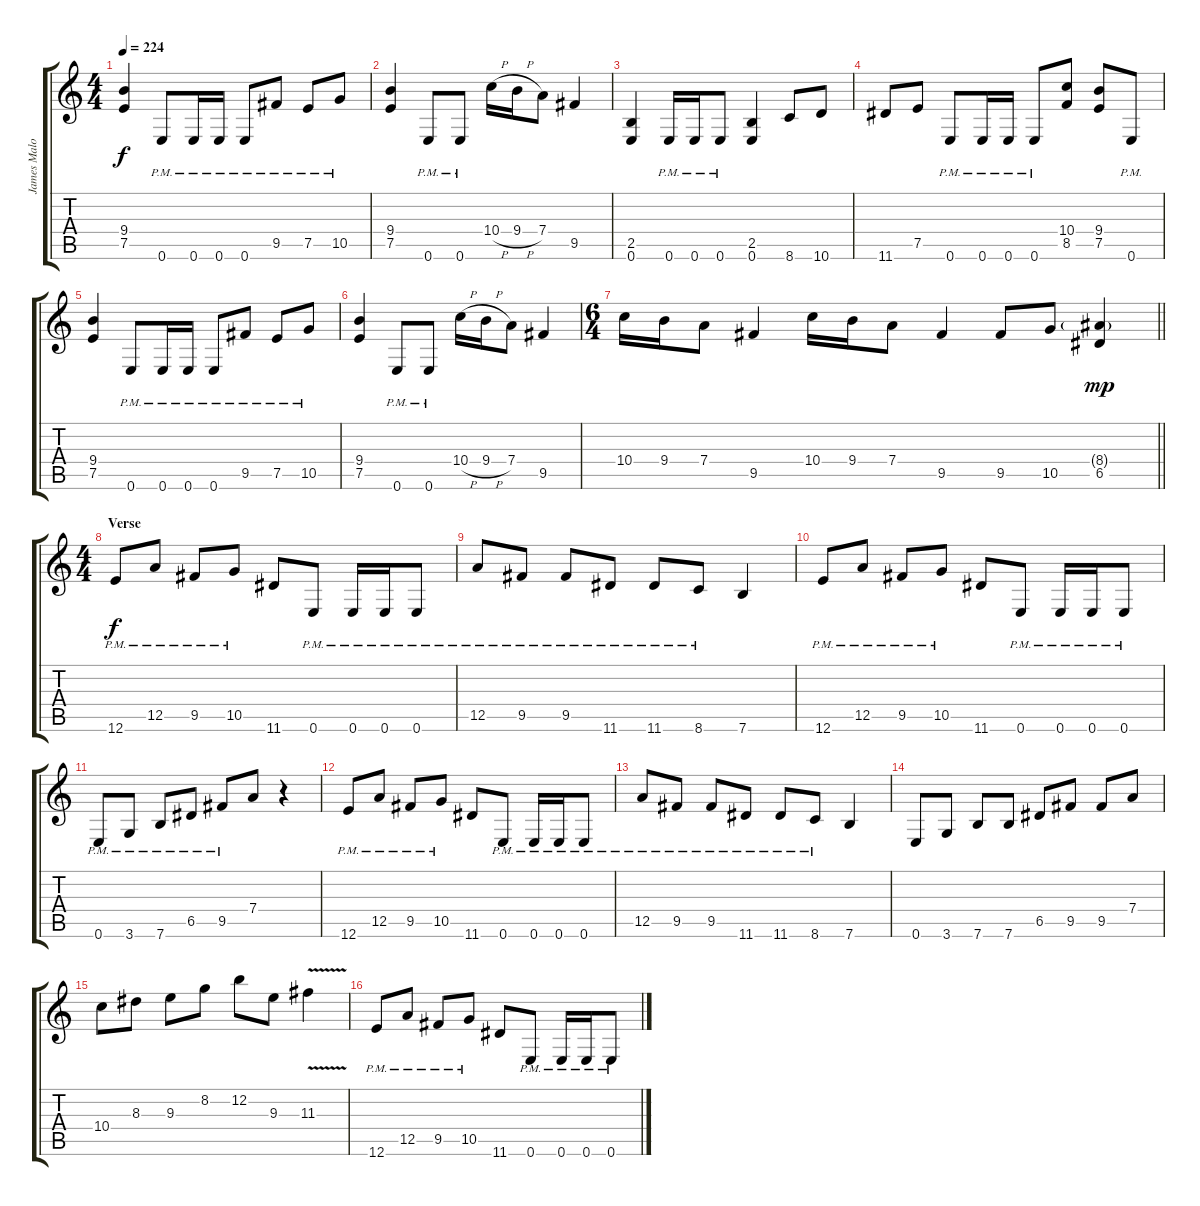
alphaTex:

\track ("James Malone Rhythm" "James Malo") {instrument distortionguitar}
\staff {score tabs}
\tuning (E4 B3 G3 D3 A2 E2) {hide}
\ts (4 4)
\tempo 224
\clef g2
\ks c
(9.4 7.5).4{dy f} 0.6{pm}.8 0.6{pm}.16 0.6{pm}.16 0.6{pm}.8 9.5{pm}.8 7.5{pm}.8 10.5{pm}.8 |
(9.4 7.5).4 0.6{pm}.8 0.6{pm}.8 10.4{h}.16 9.4{h}.16 7.4.8 9.5.4 |
(2.5 0.6).4 0.6{pm}.16 0.6{pm}.16 0.6{pm}.8 (2.5 0.6).4 8.6.8 10.6.8 |
11.6.8 7.5.8 0.6{pm}.8 0.6{pm}.16 0.6{pm}.16 0.6{pm}.8 (10.4 8.5).8 (9.4 7.5).8 0.6{pm}.8 |
(9.4 7.5).4 0.6{pm}.8 0.6{pm}.16 0.6{pm}.16 0.6{pm}.8 9.5{pm}.8 7.5{pm}.8 10.5{pm}.8 |
(9.4 7.5).4 0.6{pm}.8 0.6{pm}.8 10.4{h}.16 9.4{h}.16 7.4.8 9.5.4 |
\ts (6 4)
\barLineRight lightlight
10.4.16 9.4.16 7.4.8 9.5.4 10.4.16 9.4.16 7.4.8 9.5.4 9.5.8 10.5.8 (8.4{g} 6.5).4{dy mp} |
\ts (4 4)
\section ("" "Verse")
12.6{pm}.8{dy f} 12.5{pm}.8 9.5{pm}.8 10.5{pm}.8 11.6.8 0.6{pm}.8 0.6{pm}.16 0.6{pm}.16 0.6{pm}.8 |
12.5{pm}.8 9.5{pm}.8 9.5{pm}.8 11.6{pm}.8 11.6{pm}.8 8.6{pm}.8 7.6.4 |
12.6{pm}.8 12.5{pm}.8 9.5{pm}.8 10.5{pm}.8 11.6.8 0.6{pm}.8 0.6{pm}.16 0.6{pm}.16 0.6{pm}.8 |
0.6{pm}.8 3.6{pm}.8 7.6{pm}.8 6.5{pm}.8 9.5{pm}.8 7.4.8 r.4 |
12.6{pm}.8 12.5{pm}.8 9.5{pm}.8 10.5{pm}.8 11.6.8 0.6{pm}.8 0.6{pm}.16 0.6{pm}.16 0.6{pm}.8 |
12.5{pm}.8 9.5{pm}.8 9.5{pm}.8 11.6{pm}.8 11.6{pm}.8 8.6{pm}.8 7.6.4 |
0.6.8 3.6.8 7.6.8 7.6.8 6.5.8 9.5.8 9.5.8 7.4.8 |
10.4.8 8.3.8 9.3.8 8.2.8 12.2.8 9.3.8 11.3{v}.4 |
12.6{pm}.8 12.5{pm}.8 9.5{pm}.8 10.5{pm}.8 11.6.8 0.6{pm}.8 0.6{pm}.16 0.6{pm}.16 0.6{pm}.8
